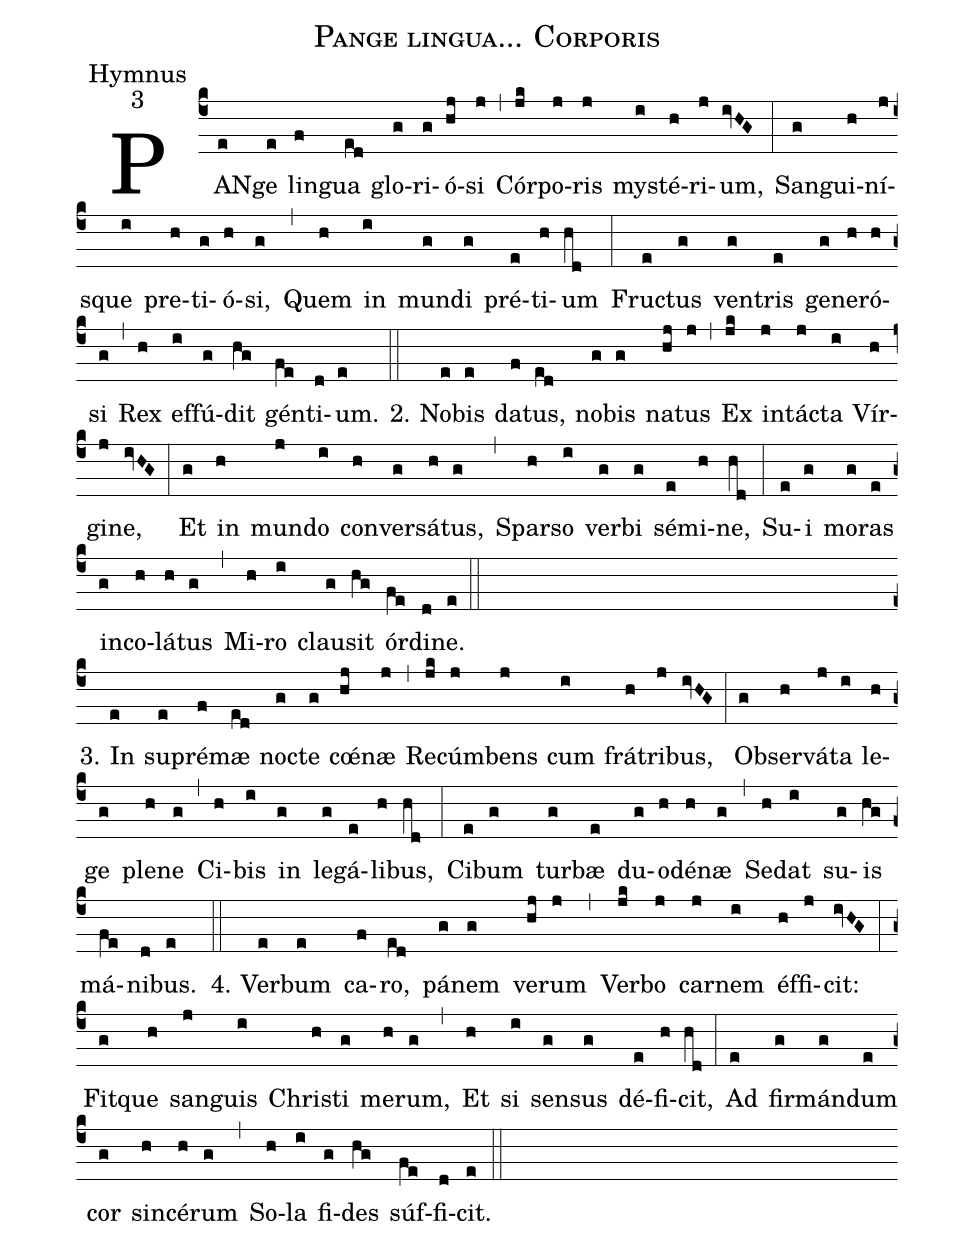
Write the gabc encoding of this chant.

name:Pange lingua... Corporis;
office-part:Hymnus;
mode:3;
%%
(c4) PAN(e)ge(e) lin(f)gua(ed) glo(g)ri(g)ó(hj)si(j) (,) Cór(jk)po(j)ris(j) my(i)sté(h)ri(j)um,(ivHG) (:)
San(g)gui(h)ní(j)sque(i) pre(h)ti(g)ó(h)si,(g) (,) Quem(h) in(i) mun(g)di(g) pré(e)ti(h)um(hd) (:)
Fru(e)ctus(g) ven(g)tris(e) ge(g)ne(h)ró(h)si(g) (,) Rex(h) ef(i)fú(g)dit(hg) gén(fe)ti(d)um.(e) (::)

2. No(e)bis(e) da(f)tus,(ed) no(g)bis(g) na(hj)tus(j) (,) Ex(jk) in(j)tá(j)cta(i) Vír(h)gi(j)ne,(ivHG) (:)
Et(g) in(h) mun(j)do(i) con(h)ver(g)sá(h)tus,(g) (,) Spar(h)so(i) ver(g)bi(g) sé(e)mi(h)ne,(hd) (:)
Su(e)i(g) mo(g)ras(e) in(g)co(h)lá(h)tus(g) (,) Mi(h)ro(i) clau(g)sit(hg) ór(fe)di(d)ne.(e) (::Z)

3. In(e) su(e)pré(f)mæ(ed) no(g)cte(g) c<sp>'oe</sp>(hj)næ(j) (,) Re(jk)cúm(j)bens(j) cum(i) frá(h)tri(j)bus,(ivHG) (:)
Ob(g)ser(h)vá(j)ta(i) le(h)ge(g) ple(h)ne(g) (,) Ci(h)bis(i) in(g) le(g)gá(e)li(h)bus,(hd) (:)
Ci(e)bum(g) tur(g)bæ(e) du(g)o(h)dé(h)næ(g) (,) Se(h)dat(i) su(g)is(hg) má(fe)ni(d)bus.(e) (::)

4. Ver(e)bum(e) ca(f)ro,(ed) pá(g)nem(g) ve(hj)rum(j) (,) Ver(jk)bo(j) car(j)nem(i) éf(h)fi(j)cit:(ivHG) (:)
Fit(g)que(h) san(j)guis(i) Chri(h)sti(g) me(h)rum,(g) (,) Et(h) si(i) sen(g)sus(g) dé(e)fi(h)cit,(hd) (:)
Ad(e) fir(g)mán(g)dum(e) cor(g) sin(h)cé(h)rum(g) (,) So(h)la(i) fi(g)des(hg) súf(fe)fi(d)cit.(e) (::)
